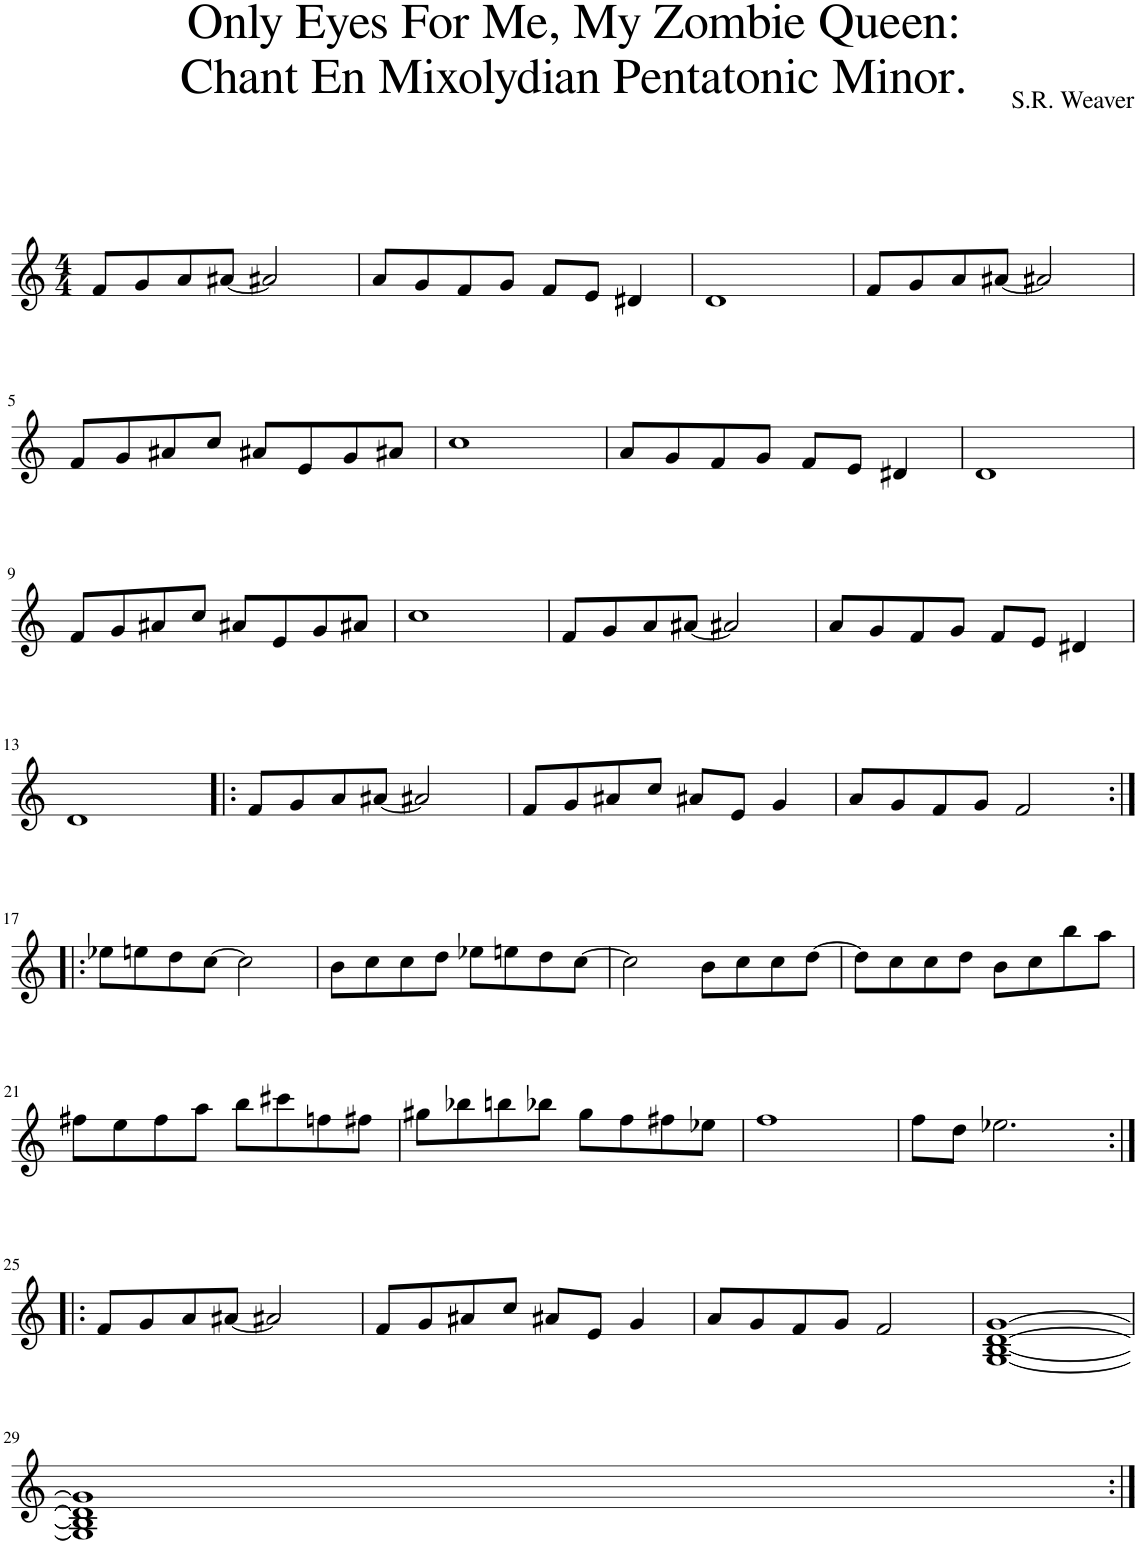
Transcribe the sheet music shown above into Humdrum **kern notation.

**kern
*part1
*staff1
*I"Piano
*I'Pno.
*clefG2
*k[]
*M4/4
=1
8f/L
8g/
8a/
[8a#X/J
2a#X/]
=2
8a/L
8g/
8f/
8g/J
8f/L
8e/J
4d#X/
=3
1d
=4
8f/L
8g/
8a/
[8a#X/J
2a#X/]
!!LO:LB:g=z
=5
8f/L
8g/
8a#X/
8cc/J
8a#X/L
8e/
8g/
8a#X/J
=6
1cc
=7
8a/L
8g/
8f/
8g/J
8f/L
8e/J
4d#X/
=8
1d
!!LO:LB:g=z
=9
8f/L
8g/
8a#X/
8cc/J
8a#X/L
8e/
8g/
8a#X/J
=10
1cc
=11
8f/L
8g/
8a/
[8a#X/J
2a#X/]
=12
8a/L
8g/
8f/
8g/J
8f/L
8e/J
4d#X/
!!LO:LB:g=z
=13
1d
=14!|:
8f/L
8g/
8a/
[8a#X/J
2a#X/]
=15
8f/L
8g/
8a#X/
8cc/J
8a#X/L
8e/J
4g/
=16
8a/L
8g/
8f/
8g/J
2f/
!!LO:LB:g=z
=17:|!|:
8ee-X\L
8een\
8dd\
[8cc\J
2cc\]
=18
8b\L
8cc\
8cc\
8dd\J
8ee-X\L
8een\
8dd\
[8cc\J
=19
2cc\]
8b\L
8cc\
8cc\
[8dd\J
=20
8dd\L]
8cc\
8cc\
8dd\J
8b\L
8cc\
8bb\
8aa\J
!!LO:LB:g=z
=21
8ff#X\L
8ee\
8ff#\
8aa\J
8bb\L
8ccc#X\
8ffn\
8ff#X\J
=22
8gg#X\L
8bb-X\
8bbn\
8bb-X\J
8gg#\L
8ff\
8ff#X\
8ee-X\J
=23
1ff
=24
8ff\L
8dd\J
2.ee-X\
!!LO:LB:g=z
=25:|!|:
8f/L
8g/
8a/
[8a#X/J
2a#X/]
=26
8f/L
8g/
8a#X/
8cc/J
8a#X/L
8e/J
4g/
=27
8a/L
8g/
8f/
8g/J
2f/
=28
[1G [1B [1d [1g
!!LO:LB:g=z
=29
1G] 1B] 1d] 1g]
=:|!
*-
